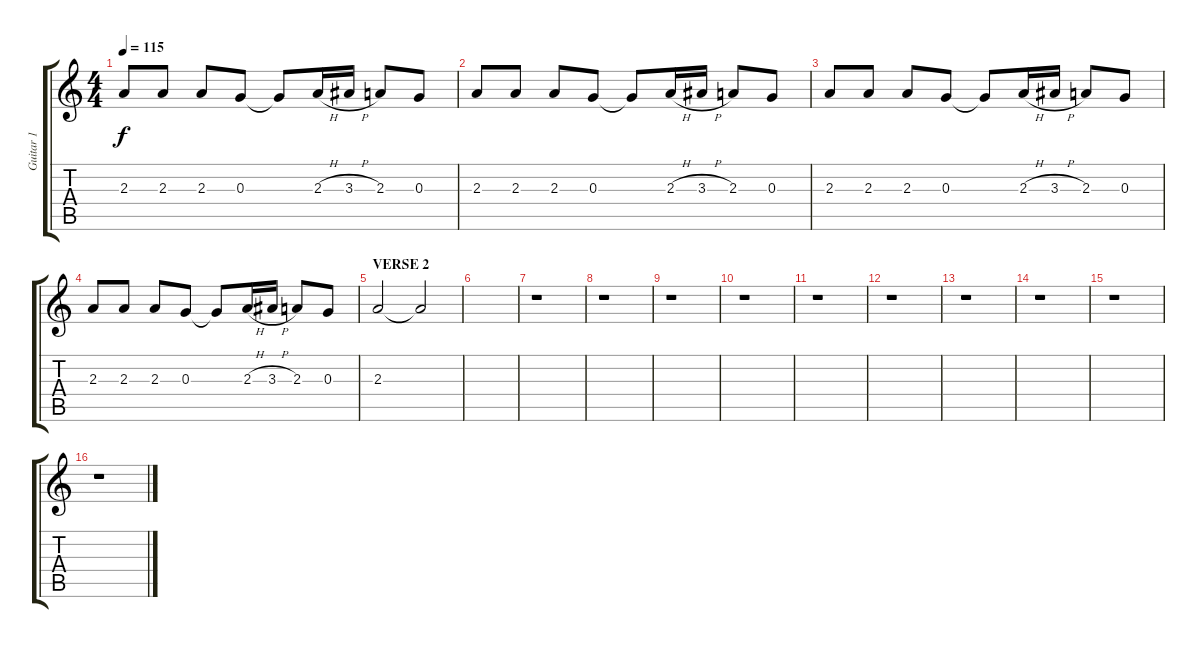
\track ("Guitar 1" "Guitar 1") {instrument distortionguitar}
\staff {score tabs}
\tuning (E4 B3 G3 D3 A2 E2) {hide}
\ts (4 4)
\tempo 115
\clef g2
\ks c
2.3.8{dy f} 2.3.8 2.3.8 0.3.8 0.3{t}.8 2.3{h}.16 3.3{h}.16 2.3.8 0.3.8 |
2.3.8 2.3.8 2.3.8 0.3.8 0.3{t}.8 2.3{h}.16 3.3{h}.16 2.3.8 0.3.8 |
2.3.8 2.3.8 2.3.8 0.3.8 0.3{t}.8 2.3{h}.16 3.3{h}.16 2.3.8 0.3.8 |
2.3.8 2.3.8 2.3.8 0.3.8 0.3{t}.8 2.3{h}.16 3.3{h}.16 2.3.8 0.3.8 |
\section ("" "VERSE 2")
2.3.2 2.3{t}.2 |
|
r.1 |
r.1 |
r.1 |
r.1 |
r.1 |
r.1 |
r.1 |
r.1 |
r.1 |
r.1
